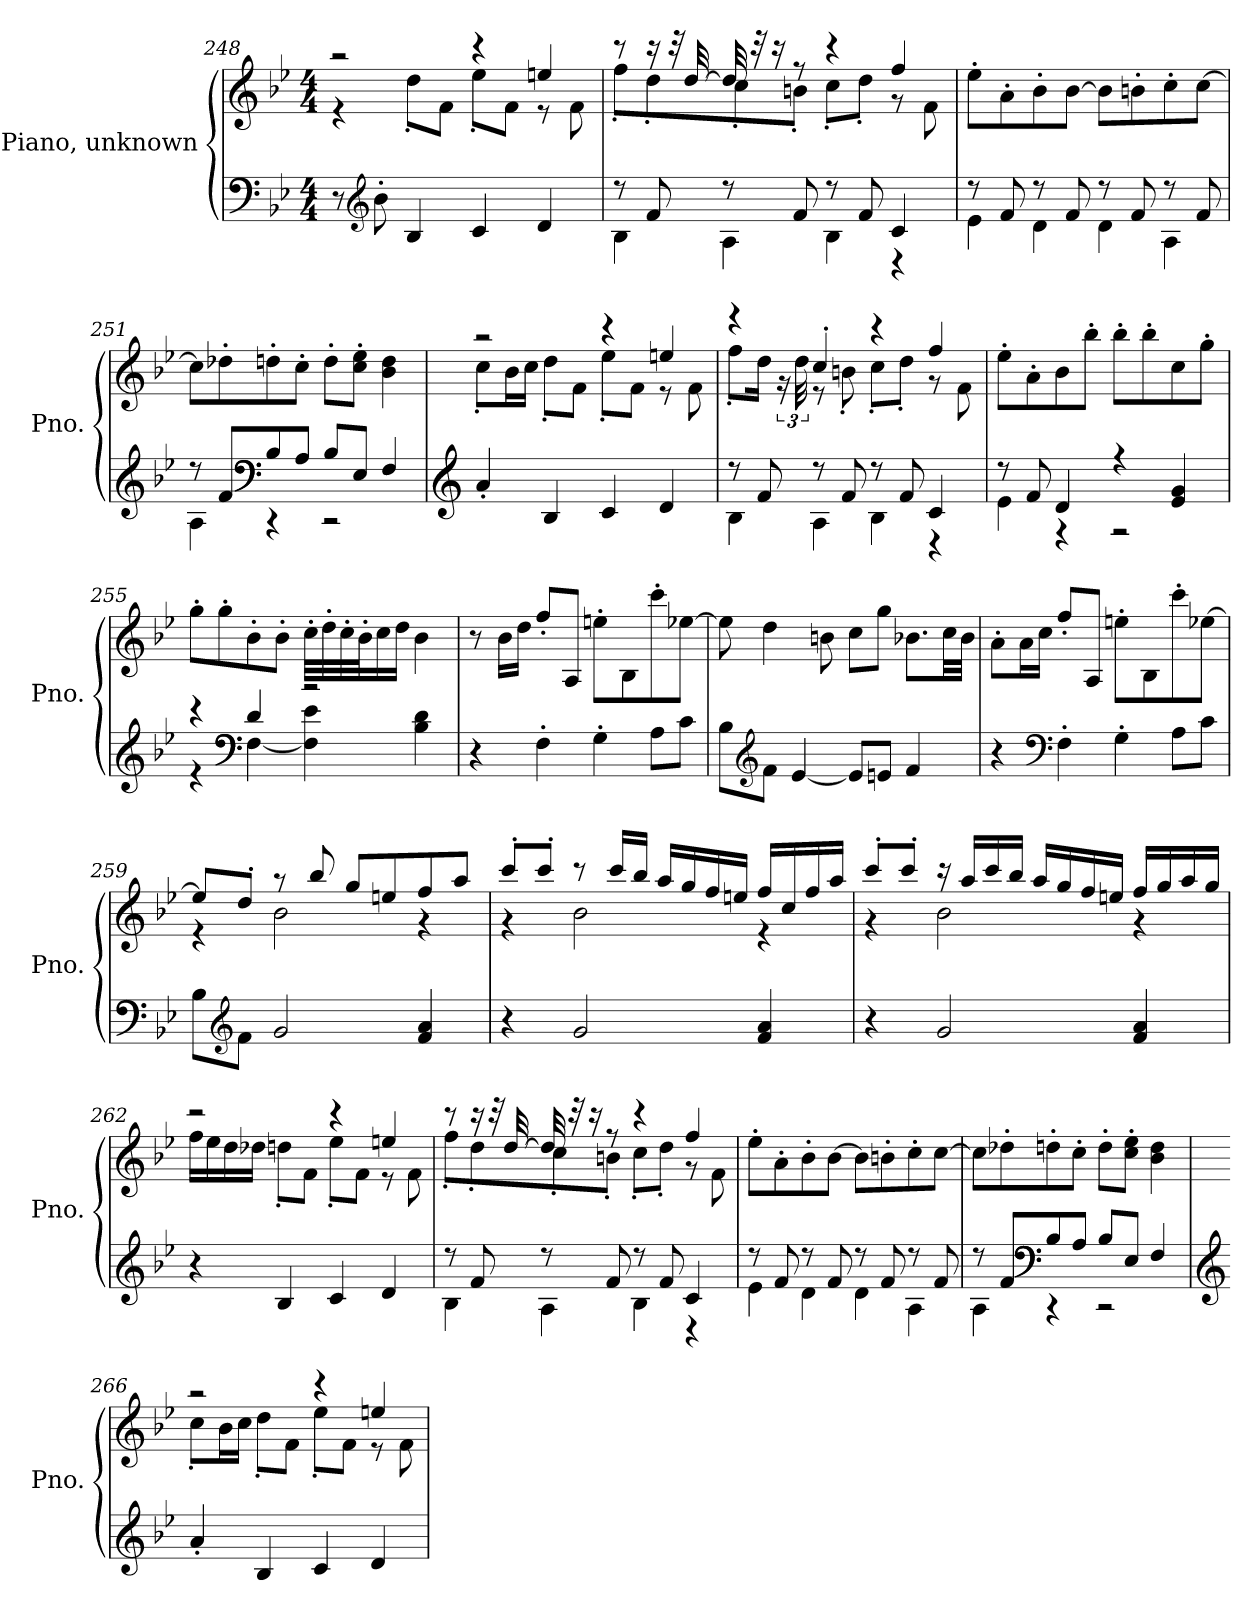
**kern	**kern
*part1	*part1
*staff2	*staff1
*I"Piano, unknown	*
*I'Pno.	*
!!LO:LB:g=z
*clefF4	*clefG2
*k[b-e-]	*k[b-e-]
*M4/4	*M4/4
=248	=248
*	*^
8r	2r	4r
*clefG2	*	*
8b-'\	.	.
4B-/	.	8dd'\L
.	.	8f\J
4c/	4r	8ee-'\L
.	.	8f\J
4d/	4een/	8r
.	.	8f\
=249	=249	=249
*^	*	*
8r	4B-\	8r	8ff'\L
8f/	.	16r	8dd'\
.	.	32r	.
.	.	[32dd/	.
8r	4A\	32dd/]	8cc'\
.	.	32r	.
.	.	16r	.
8f/	.	8r	8bn'\J
8r	4B-\	4r	8cc'\L
8f/	.	.	8dd'\J
4c/	4r	4ff/	8r
.	.	.	8f\
*	*	*v	*v
=250	=250	=250
8r	4e-\	8ee-'\L
8f/	.	8a'\
8r	4d\	8b-'\
8f/	.	[8b-\J
8r	4d\	8b-\L]
8f/	.	8bn'\
8r	4A\	8cc'\
8f/	.	[8cc\J
!!LO:LB:g=z
=251	=251	=251
8r	4A\	8cc\L]
8f/L	.	8dd-X'\
*clefF4	*	*
8B-/	4r	8ddn'\
8A/J	.	8cc'\J
8B-/L	2r	8dd'\L
8E-/J	.	8cc\' 8ee-\'J
4F/	.	4b-\ 4dd\
*v	*v	*
=252	=252
*clefG2	*
*	*^
4a'/	2r	8cc'\L
.	.	16b-\L
.	.	16cc\JJ
4B-/	.	8dd'\L
.	.	8f\J
4c/	4r	8ee-'\L
.	.	8f\J
4d/	4een/	8r
.	.	8f\
=253	=253	=253
*^	*	*
8r	4B-\	4r	8ff'\L
8f/	.	.	16dd\Jk
.	.	.	24r
.	.	.	48dd\
8r	4A\	4cc'/	8r
8f/	.	.	8bn'\
8r	4B-\	4r	8cc'\L
8f/	.	.	8dd'\J
4c/	4r	4ff/	8r
.	.	.	8f\
*	*	*v	*v
=254	=254	=254
8r	4e-\	8ee-'\L
8f/	.	8a'\
4d/	4r	8b-\
.	.	8bb-'\J
4r	2r	8bb-'\L
.	.	8bb-'\
4e-/ 4g/	.	8cc\
.	.	8gg'\J
!!LO:LB:g=z
=255	=255	=255
4r	4r	8gg'\L
.	.	8gg'\
*clefF4	*	*
4d/	[4F\	8b-'\
.	.	8b-'\J
2r	4F\] 4e-\	32cc'\LLL
.	.	32dd'\
.	.	32cc'\
.	.	32b-'\J
.	.	16cc\
.	.	16dd\JJ
.	4B-\ 4d\	4b-\
*v	*v	*
=256	=256
4r	8r
.	16b-\LL
.	16dd\JJ
4F'\	8ff'/L
.	8A/J
4G'\	8een'\L
.	8B-\
8A\L	8ccc'\
8c\J	[8ee-X\J
=257	=257
8B-\L	8ee-\]
*clefG2	*
8f\J	4dd\
[4e-/	.
.	8bn\
8e-/L]	8cc\L
8en/J	8gg\J
4f/	8.b-X\L
.	32cc\LL
.	32b-\JJJ
!!LO:PB:g=z
=258	=258
4r	8a'\L
.	16a\L
.	16cc\JJ
*clefF4	*
4F'\	8ff'/L
.	8A/J
4G'\	8een'\L
.	8B-\
8A\L	8ccc'\
8c\J	[8ee-X\J
=259	=259
*	*^
8B-\L	8ee-/L]	4r
*clefG2	*	*
8f\J	8dd'/J	.
2g/	8r	2b-\
.	8bb-/	.
.	8gg/L	.
.	8een/	.
4f/ 4a/	8ff/	4r
.	8aa/J	.
=260	=260	=260
4r	8ccc'/L	4r
.	8ccc'/J	.
2g/	8r	2b-\
.	16ccc/LL	.
.	16bb-/JJ	.
.	16aa/LL	.
.	16gg/	.
.	16ff/	.
.	16een/JJ	.
4f/ 4a/	16ff/LL	4r
.	16cc/	.
.	16ff/	.
.	16aa/JJ	.
!!LO:LB:g=z	!!
=261	=261	=261
4r	8ccc'/L	4r
.	8ccc'/J	.
2g/	16r	2b-\
.	16aa/LL	.
.	16ccc/	.
.	16bb-/JJ	.
.	16aa/LL	.
.	16gg/	.
.	16ff/	.
.	16een/JJ	.
4f/ 4a/	16ff/LL	4r
.	16gg/	.
.	16aa/	.
.	16gg/JJ	.
=262	=262	=262
4r	2r	16ff\LL
.	.	16ee-\
.	.	16dd\
.	.	16dd-X\JJ
4B-/	.	8ddn'\L
.	.	8f\J
4c/	4r	8ee-'\L
.	.	8f\J
4d/	4een/	8r
.	.	8f\
=263	=263	=263
*^	*	*
8r	4B-\	8r	8ff'\L
8f/	.	16r	8dd'\
.	.	32r	.
.	.	[32dd/	.
8r	4A\	32dd/]	8cc'\
.	.	32r	.
.	.	16r	.
8f/	.	8r	8bn'\J
8r	4B-\	4r	8cc'\L
8f/	.	.	8dd'\J
4c/	4r	4ff/	8r
.	.	.	8f\
*	*	*v	*v
!!LO:LB:g=z
=264	=264	=264
8r	4e-\	8ee-'\L
8f/	.	8a'\
8r	4d\	8b-'\
8f/	.	[8b-\J
8r	4d\	8b-\L]
8f/	.	8bn'\
8r	4A\	8cc'\
8f/	.	[8cc\J
=265	=265	=265
8r	4A\	8cc\L]
8f/L	.	8dd-X'\
*clefF4	*	*
8B-/	4r	8ddn'\
8A/J	.	8cc'\J
8B-/L	2r	8dd'\L
8E-/J	.	8cc\' 8ee-\'J
4F/	.	4b-\ 4dd\
*v	*v	*
=266	=266
*clefG2	*
*	*^
4a'/	2r	8cc'\L
.	.	16b-\L
.	.	16cc\JJ
4B-/	.	8dd'\L
.	.	8f\J
4c/	4r	8ee-'\L
.	.	8f\J
4d/	4een/	8r
.	.	8f\
*	*v	*v
=	=
*-	*-
